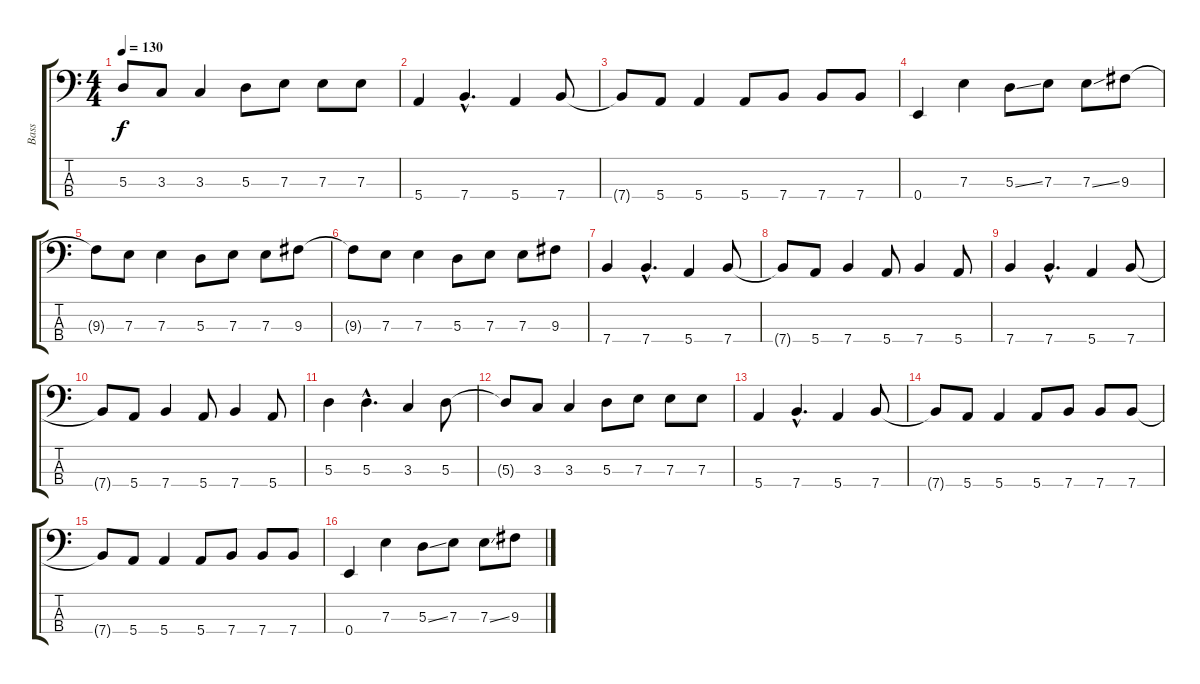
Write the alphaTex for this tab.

\track ("Bass" "Bass") {instrument electricbassfinger}
\staff {score tabs}
\tuning (G2 D2 A1 E1) {hide}
\ts (4 4)
\tempo 130
\clef f4
\ks c
5.3{t}.8{dy f} 3.3.8 3.3.4 5.3.8 7.3.8 7.3.8 7.3.8 |
5.4.4 7.4{hac}.4{d} 5.4.4 7.4.8 |
7.4{t}.8 5.4.8 5.4.4 5.4.8 7.4.8 7.4.8 7.4.8 |
0.4.4 7.3.4 5.3{ss}.8 7.3.8 7.3{ss}.8 9.3.8 |
9.3{t}.8 7.3.8 7.3.4 5.3.8 7.3.8 7.3.8 9.3.8 |
9.3{t}.8 7.3.8 7.3.4 5.3.8 7.3.8 7.3.8 9.3.8 |
7.4.4 7.4{hac}.4{d} 5.4.4 7.4.8 |
7.4{t}.8 5.4.8 7.4.4 5.4.8 7.4.4 5.4.8 |
7.4.4 7.4{hac}.4{d} 5.4.4 7.4.8 |
7.4{t}.8 5.4.8 7.4.4 5.4.8 7.4.4 5.4.8 |
5.3.4 5.3{hac}.4{d} 3.3.4 5.3.8 |
5.3{t}.8 3.3.8 3.3.4 5.3.8 7.3.8 7.3.8 7.3.8 |
5.4.4 7.4{hac}.4{d} 5.4.4 7.4.8 |
7.4{t}.8 5.4.8 5.4.4 5.4.8 7.4.8 7.4.8 7.4.8 |
7.4{t}.8 5.4.8 5.4.4 5.4.8 7.4.8 7.4.8 7.4.8 |
0.4.4 7.3.4 5.3{ss}.8 7.3.8 7.3{ss}.8 9.3.8
